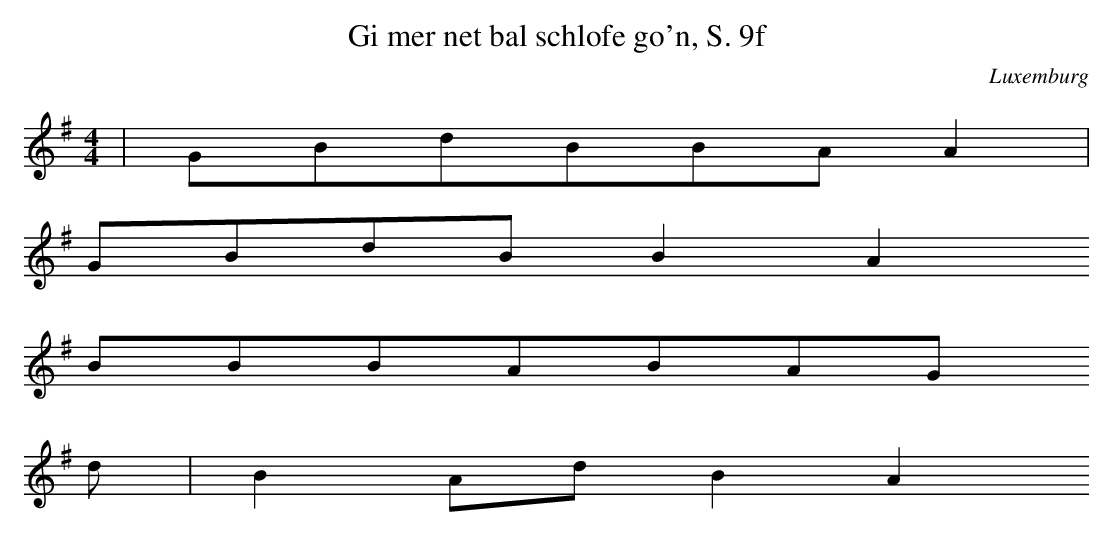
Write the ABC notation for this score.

X:1
T: Gi mer net bal schlofe go'n, S. 9f
O: Luxemburg
M: 4/4
L: 1/8
K: G
 | GBdBBAA2 |
GBdBB2A2
BBBABAG
d | B2AdB2A2
